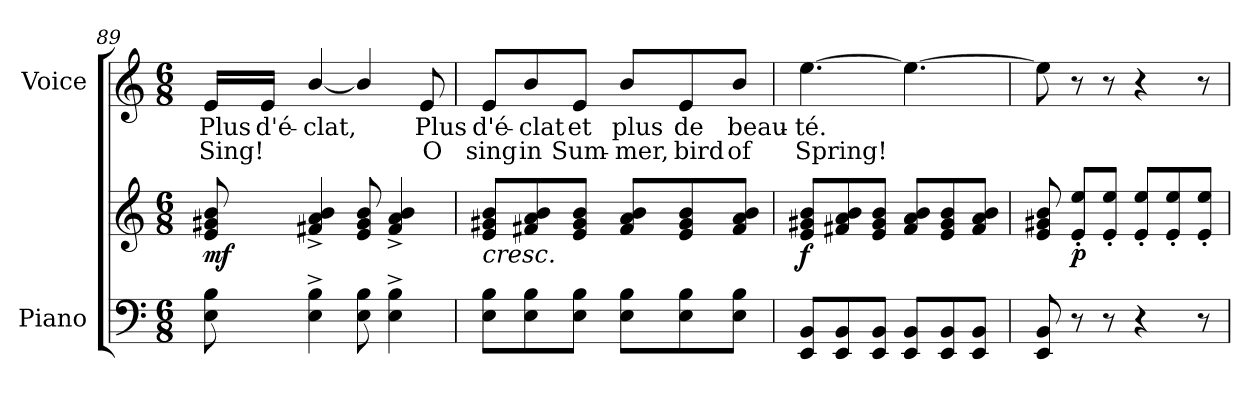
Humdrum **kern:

**kern	**kern	**dynam	**kern	**text	**text
*part2	*part2	*part2	*part1	*part1	*part1
*staff3	*staff2	*staff2/3	*staff1	*staff1	*staff1
*I"Piano	*	*	*I"Voice	*	*
*I'Pno	*	*	*	*	*
*clefF4	*clefG2	*	*clefG2	*	*
*k[]	*k[]	*	*k[]	*	*
*M6/8	*M6/8	*	*M6/8	*	*
=89	=89	=89	=89	=89	=89
!	!	!LO:DY:b	!	!	!
8E\ 8B\	8e/ 8g#X/ 8b/	mf	16e/LL	Plus	Sing!
.	.	.	16e/JJ	d'é-	.
4E\^ 4B\^	4f#X/^> 4a/^> 4b/^>	.	[4b/	-clat,	.
8E\ 8B\	8e/ 8g#/ 8b/	.	4b/]	.	.
4E\^ 4B\^	4f#/^> 4a/^> 4b/^>	.	.	.	.
.	.	.	8e/	Plus	O
=90	=90	=90	=90	=90	=90
!	!LO:TX:b:i:t=cresc.	!	!	!	!
8E\ 8B\L	8e/ 8g#X/ 8b/L	.	8e/L	d'é-	sing
8E\ 8B\	8f#X/ 8a/ 8b/	.	8b/	-clat	in
8E\ 8B\J	8e/ 8g#/ 8b/J	.	8e/J	et	Sum-
8E\ 8B\L	8f#/ 8a/ 8b/L	.	8b/L	plus	-mer,
8E\ 8B\	8e/ 8g#/ 8b/	.	8e/	de	bird
8E\ 8B\J	8f#/ 8a/ 8b/J	.	8b/J	beau-	of
=91	=91	=91	=91	=91	=91
!	!	!LO:DY:b	!	!	!
8EE/ 8BB/L	8e/ 8g#X/ 8b/L	f	[4.ee\	-té.	Spring!
8EE/ 8BB/	8f#X/ 8a/ 8b/	.	.	.	.
8EE/ 8BB/J	8e/ 8g#/ 8b/J	.	.	.	.
8EE/ 8BB/L	8f#/ 8a/ 8b/L	.	4.ee\_	.	.
8EE/ 8BB/	8e/ 8g#/ 8b/	.	.	.	.
8EE/ 8BB/J	8f#/ 8a/ 8b/J	.	.	.	.
=92	=92	=92	=92	=92	=92
8EE/ 8BB/	8e/ 8g#X/ 8b/	.	8ee\]	.	.
!	!	!LO:DY:b	!	!	!
8r	8e/' 8ee/'L	p	8r	.	.
8r	8e/' 8ee/'J	.	8r	.	.
4r	8e/' 8ee/'L	.	4r	.	.
.	8e/' 8ee/'	.	.	.	.
8r	8e/' 8ee/'J	.	8r	.	.
=	=	=	=	=	=
*-	*-	*-	*-	*-	*-
